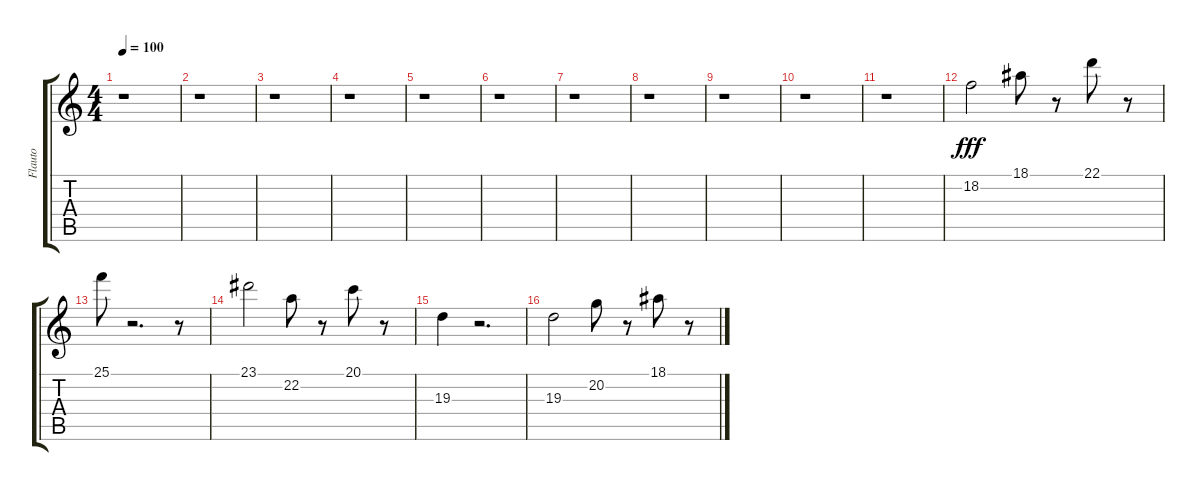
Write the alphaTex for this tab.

\track ("Flauto" "Flauto") {instrument flute}
\staff {score tabs}
\tuning (E4 B3 G3 D3 A2 E2) {hide}
\ts (4 4)
\tempo 100
\clef g2
\ks c
r.1{dy fff} |
r.1 |
r.1 |
r.1 |
r.1 |
r.1 |
r.1 |
r.1 |
r.1 |
r.1 |
r.1 |
18.2.2 18.1.8 r.8 22.1.8 r.8 |
25.1.8 r.2{d} r.8 |
23.1.2 22.2.8 r.8 20.1.8 r.8 |
19.3.4 r.2{d} |
19.3.2 20.2.8 r.8 18.1.8 r.8
